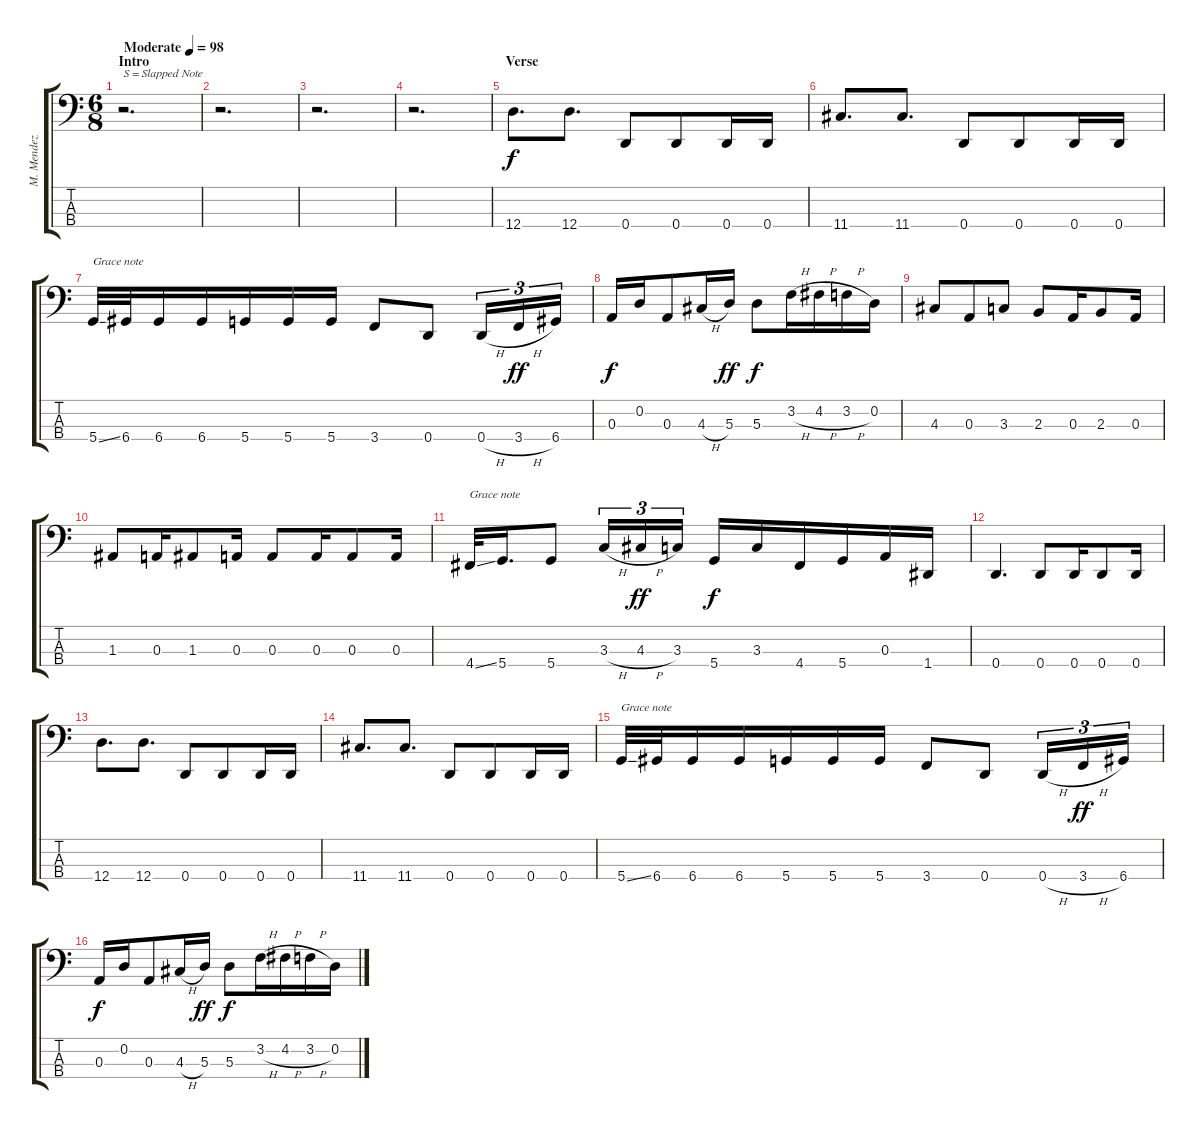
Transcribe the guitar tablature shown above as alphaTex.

\track ("M. Mendez" "M. Mendez") {instrument electricbassfinger}
\staff {score tabs}
\tuning (G2 D2 A1 D1) {hide}
\ts (6 8)
\section ("" "Intro")
\tempo (98 "Moderate")
\clef f4
\ks c
r.2{d txt "S = Slapped Note" dy f instrument electricbassfinger} |
r.2{d} |
r.2{d} |
r.2{d} |
\section ("" "Verse")
12.4.8{d} 12.4.8{d} 0.4.8 0.4.8 0.4.16 0.4.16 |
11.4.8{d} 11.4.8{d} 0.4.8 0.4.8 0.4.16 0.4.16 |
5.4{ss}.32{txt "Grace note"} 6.4.32 6.4.16 6.4.16 5.4.16 5.4.16 5.4.16 3.4.8 0.4.8 0.4{h}.16{tu (3 2)} 3.4{h}.16{tu (3 2) dy ff} 6.4.16{tu (3 2)} |
0.3.16{dy f} 0.2.16 0.3.8 4.3{h}.16 5.3.16{dy ff} 5.3.8{dy f} 3.2{h}.16 4.2{h}.16 3.2{h}.16 0.2.16 |
4.3.8 0.3.8 3.3.8 2.3.8 0.3.16 2.3.8 0.3.16 |
1.3.8 0.3.16 1.3.8 0.3.16 0.3.8 0.3.16 0.3.8 0.3.16 |
4.4{ss}.32{txt "Grace note"} 5.4.16{d} 5.4.8 3.3{h}.16{tu (3 2)} 4.3{h}.16{tu (3 2) dy ff} 3.3.16{tu (3 2)} 5.4.16{dy f} 3.3.16 4.4.16 5.4.16 0.3.16 1.4.16 |
0.4.4{d} 0.4.8 0.4.16 0.4.8 0.4.16 |
12.4.8{d} 12.4.8{d} 0.4.8 0.4.8 0.4.16 0.4.16 |
11.4.8{d} 11.4.8{d} 0.4.8 0.4.8 0.4.16 0.4.16 |
5.4{ss}.32{txt "Grace note"} 6.4.32 6.4.16 6.4.16 5.4.16 5.4.16 5.4.16 3.4.8 0.4.8 0.4{h}.16{tu (3 2)} 3.4{h}.16{tu (3 2) dy ff} 6.4.16{tu (3 2)} |
0.3.16{dy f} 0.2.16 0.3.8 4.3{h}.16 5.3.16{dy ff} 5.3.8{dy f} 3.2{h}.16 4.2{h}.16 3.2{h}.16 0.2.16
